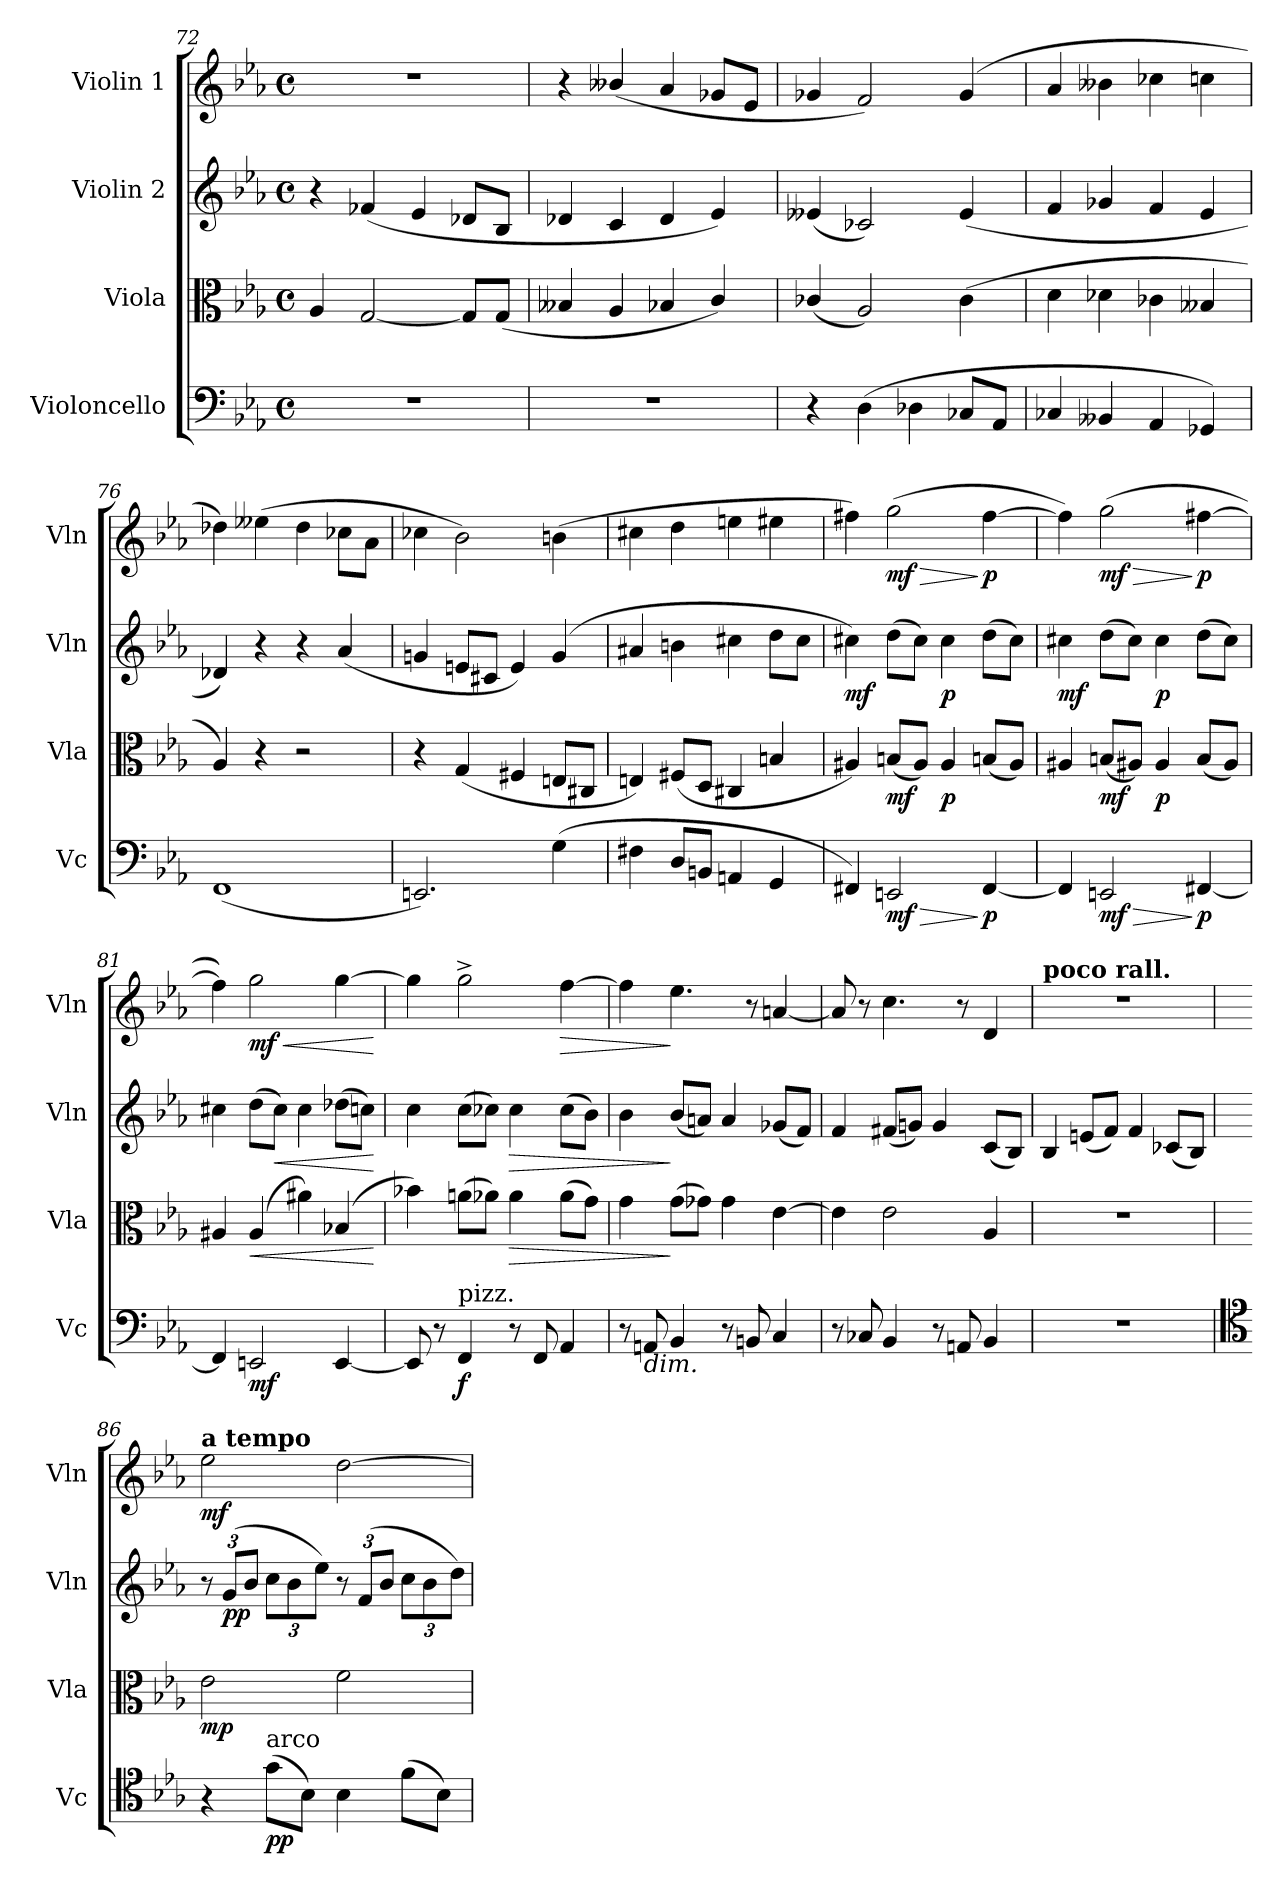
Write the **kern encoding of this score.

**kern	**dynam	**kern	**dynam	**kern	**dynam	**kern	**dynam
*part4	*part4	*part3	*part3	*part2	*part2	*part1	*part1
*staff4	*staff4	*staff3	*staff3	*staff2	*staff2	*staff1	*staff1
*I"Violoncello	*	*I"Viola	*	*I"Violin 2	*	*I"Violin 1	*
*I'Vc	*	*I'Vla	*	*I'Vln	*	*I'Vln	*
*clefF4	*	*clefC3	*	*clefG2	*	*clefG2	*
*k[b-e-a-]	*	*k[b-e-a-]	*	*k[b-e-a-]	*	*k[b-e-a-]	*
*M4/4	*	*M4/4	*	*M4/4	*	*M4/4	*
*met(c)	*	*met(c)	*	*met(c)	*	*met(c)	*
=72	=72	=72	=72	=72	=72	=72	=72
1r	.	4A-/	.	4r	.	1r	.
!	!	!	!	!	!LO:DY:b	!	!
!	!	!	!	!	!LO:DY:n=1:b	!	!
.	.	[2G/	.	(4f-X/	pp other-dynamics	.	.
.	.	.	.	4e-/	.	.	.
.	.	8G/L]	.	8d-X/L	.	.	.
.	.	(8G/J	.	8B-/J	.	.	.
=73	=73	=73	=73	=73	=73	=73	=73
1r	.	4B--X/	.	4d-X/	.	4r	.
!	!	!	!	!	!	!	!LO:DY:b
!	!	!	!	!	!	!	!LO:DY:n=1:b
.	.	4A-/	.	4c/	.	(4b--X/	pp other-dynamics
.	.	4B-X/	.	4d-/	.	4a-/	.
.	.	4c/)	.	4e-/)	.	8g-X/L	.
.	.	.	.	.	.	8e-/J	.
=74	=74	=74	=74	=74	=74	=74	=74
4r	.	(4c-X/	.	(4e--X/	.	4g-X/	.
!	!LO:DY:b	!	!	!	!	!	!
!	!LO:DY:n=1:b	!	!	!	!	!	!
(4D\	pp other-dynamics	2A-/)	.	2c-X/)	.	2f/)	.
4D-X\	.	.	.	.	.	.	.
8C-X/L	.	(4c-\	.	(4e--/	.	(4g-/	.
8AA-/J	.	.	.	.	.	.	.
=75	=75	=75	=75	=75	=75	=75	=75
4C-X/	.	4d\	.	4f/	.	4a-/	.
4BB--X/	.	4d-X\	.	4g-X/	.	4b--X\	.
4AA-/	.	4c-X\	.	4f/	.	4cc-X\	.
4GG-X/)	.	4B--X/	.	4e-/	.	4ccn\	.
!!LO:LB:g=z
=76	=76	=76	=76	=76	=76	=76	=76
(1FF	.	4A-/)	.	4d-X/)	.	4dd-X\)	.
.	.	4r	.	4r	.	(4ee--X\	.
.	.	2r	.	4r	.	4dd-\	.
.	.	.	.	(4a-/	.	8cc-X\L	.
.	.	.	.	.	.	8a-\J	.
=77	=77	=77	=77	=77	=77	=77	=77
2.EEn/)	.	4r	.	4gn/	.	4cc-X\	.
.	.	(4G/	.	8en/L	.	2b-\)	.
.	.	.	.	8c#X/J	.	.	.
.	.	4F#X/	.	4e/)	.	.	.
(4G\	.	8En/L	.	(4g/	.	(4bn\	.
.	.	8C#X/J	.	.	.	.	.
=78	=78	=78	=78	=78	=78	=78	=78
4F#X\	.	4En/)	.	4a#X/	.	4cc#X\	.
8D/L	.	(8F#X/L	.	4bn\	.	4dd\	.
8BBn/J	.	8D/J	.	.	.	.	.
4AAn/	.	4C#X/	.	4cc#X\	.	4een\	.
4GG/	.	4Bn/	.	8dd\L	.	4ee#X\	.
.	.	.	.	8cc#\J	.	.	.
=79	=79	=79	=79	=79	=79	=79	=79
!	!	!	!	!	!LO:DY:b	!	!
4FF#X/)	.	4A#X/)	.	4cc#X\)	mf	4ff#X\)	.
!	!LO:HP:b	!	!	!	!	!	!LO:HP:b
!	!LO:DY:n=1:b	!	!LO:DY:b	!	!	!	!LO:DY:n=1:b
2EEn/	> mf	(8Bn/L	mf	(8dd\L	.	(2gg\	> mf
.	.	8A#/J)	.	8cc#\J)	.	.	.
!	!	!	!LO:DY:b	!	!LO:DY:b	!	!
.	.	4A#/	p	4cc#\	p	.	.
!	!LO:DY:n=2:b	!	!	!	!	!	!LO:DY:n=2:b
[<4FF#/	] p	(8Bn/L	.	(8dd\L	.	[>4ff#\	] p
.	.	8A#/J)	.	8cc#\J)	.	.	.
=80	=80	=80	=80	=80	=80	=80	=80
!	!	!	!	!	!LO:DY:b	!	!
4FF#/]	.	4A#X/	.	4cc#X\	mf	4ff#\])	.
!	!LO:HP:b	!	!	!	!	!	!LO:HP:b
!	!LO:DY:n=1:b	!	!LO:DY:b	!	!	!	!LO:DY:n=1:b
2EEn/	> mf	(8Bn/L	mf	(8dd\L	.	(2gg\	> mf
.	.	8A#X/J)	.	8cc#\J)	.	.	.
!	!	!	!LO:DY:b	!	!LO:DY:b	!	!
.	.	4A#/	p	4cc#\	p	.	.
!	!LO:DY:n=2:b	!	!	!	!	!	!LO:DY:n=2:b
[<4FF#X/	] p	(8B/L	.	(8dd\L	.	[>4ff#X\	] p
.	.	8A#/J)	.	8cc#\J)	.	.	.
!!LO:LB:g=z
=81	=81	=81	=81	=81	=81	=81	=81
4FF#/]	.	4A#X/	.	4cc#X\	.	4ff#\])	.
!	!LO:DY:b	!	!LO:HP:b	!	!	!	!LO:HP:b
!	!	!	!	!	!	!	!LO:DY:n=1:b
2EEn/	mf	(4A#/	<	(8dd\L	.	2gg\	< mf
!	!	!	!	!	!LO:HP:b	!	!
.	.	.	.	8cc#\J)	<	.	.
.	.	4a#X\)	.	4cc#\	.	.	.
[<4EE/	.	(>4B-X/	.	(8dd-X\L	.	[>4gg\	.
.	.	.	.	8ccn\J)	.	.	.
.	.	.	[	.	[	.	[
=82	=82	=82	=82	=82	=82	=82	=82
8EE/]	.	4b-X\)	.	4cc\	.	4gg\]	.
8r	.	.	.	.	.	.	.
!LO:TX:a:t=pizz.	!	!	!	!	!	!	!
!	!LO:DY:b	!	!	!	!	!	!
4FF/	f	(8an\L	.	(8cc\L	.	2gg^\	.
.	.	8a-X\J)	.	8cc-X\J)	.	.	.
!	!	!	!LO:HP:b	!	!LO:HP:b	!	!
8r	.	4a-\	>	4cc-\	>	.	.
8FF/	.	.	.	.	.	.	.
!	!	!	!	!	!	!	!LO:HP:b
4AA-/	.	(8a-\L	.	(8cc-\L	.	[>4ff\	>
.	.	8g\J)	.	8b-\J)	.	.	.
=83	=83	=83	=83	=83	=83	=83	=83
8r	.	4g\	.	4b-\	.	4ff\]	.
!LO:TX:b:i:t=dim.	!	!	!	!	!	!	!
8AAn/	.	.	.	.	.	.	.
4BB-/	.	(8g\L	]	(8b-/L	]	4.ee-\	]
.	.	8g-X\J)	.	8an/J)	.	.	.
8r	.	4g-\	.	4a/	.	.	.
8BBn/	.	.	.	.	.	8r	.
4C/	.	[4e-\	.	(8g-X/L	.	[<4an/	.
.	.	.	.	8f/J)	.	.	.
=84	=84	=84	=84	=84	=84	=84	=84
8r	.	4e-\]	.	4f/	.	8a/]	.
8C-X/	.	.	.	.	.	8r	.
4BB-/	.	2e-\	.	(8f#X/L	.	4.cc\	.
.	.	.	.	8gn/J)	.	.	.
8r	.	.	.	4g/	.	.	.
8AAn/	.	.	.	.	.	8r	.
4BB-/	.	4A-/	.	(8c/L	.	4d/	.
.	.	.	.	8B-/J)	.	.	.
=85	=85	=85	=85	=85	=85	=85	=85
!	!	!	!	!	!	!LO:TX:a:B:t=poco rall.	!
1r	.	1r	.	4B-/	.	1r	.
.	.	.	.	(8en/L	.	.	.
.	.	.	.	8f/J)	.	.	.
.	.	.	.	4f/	.	.	.
.	.	.	.	(8c-X/L	.	.	.
.	.	.	.	8B-/J)	.	.	.
!!LO:PB:g=z
=86	=86	=86	=86	=86	=86	=86	=86
*clefC4	*	*	*	*	*	*	*
*	*	*	*	*Xbrackettup	*	*	*
!	!	!	!	!	!	!LO:TX:a:B:t=a tempo	!
!	!	!	!LO:DY:b	!	!	!	!LO:DY:b
4r	.	2e-\	mp	12r	.	2ee-\	mf
!	!	!	!	!	!LO:DY:b	!	!
.	.	.	.	(12g/L	pp	.	.
.	.	.	.	12b-/J	.	.	.
!LO:TX:a:t=arco	!	!	!	!	!	!	!
!	!LO:DY:b	!	!	!	!	!	!
(8g\L	pp	.	.	12cc\L	.	.	.
.	.	.	.	12b-\	.	.	.
8B-\J)	.	.	.	.	.	.	.
.	.	.	.	12ee-\J)	.	.	.
4B-\	.	2f\	.	12r	.	[2dd\	.
.	.	.	.	(12f/L	.	.	.
.	.	.	.	12b-/J	.	.	.
(8f\L	.	.	.	12cc\L	.	.	.
.	.	.	.	12b-\	.	.	.
8B-\J)	.	.	.	.	.	.	.
.	.	.	.	12dd\J)	.	.	.
=	=	=	=	=	=	=	=
*-	*-	*-	*-	*-	*-	*-	*-
